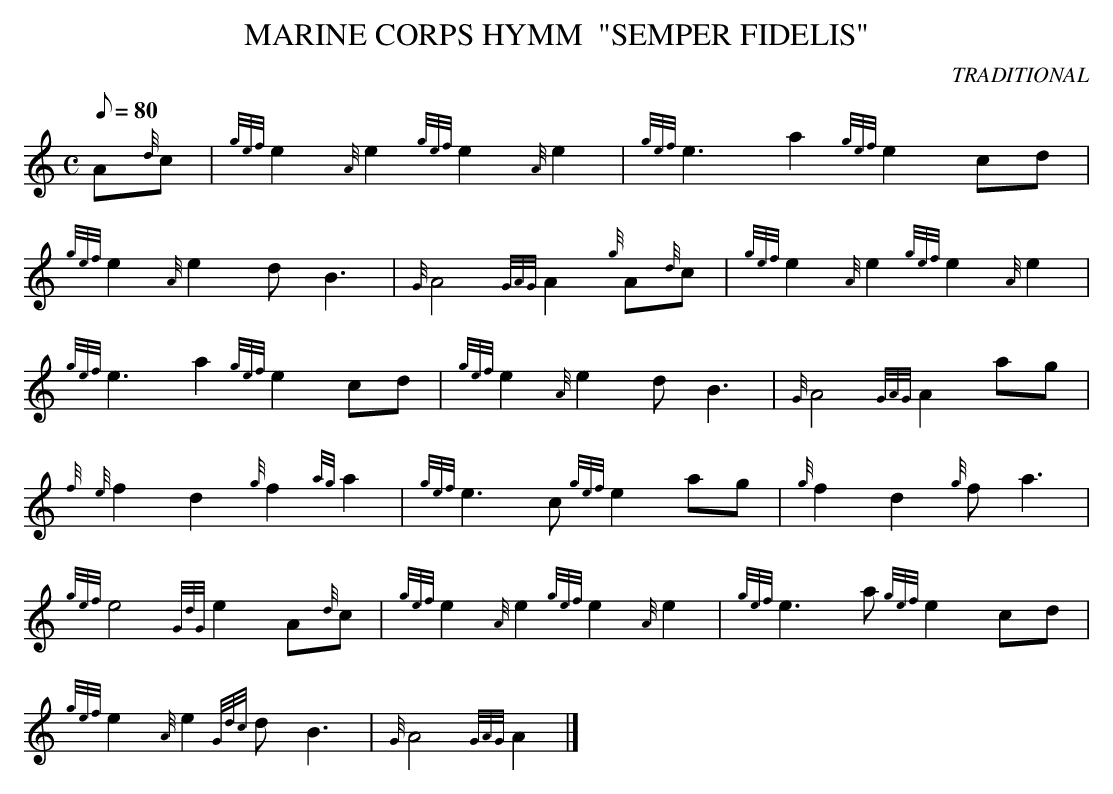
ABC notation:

X:1
T:MARINE CORPS HYMM  "SEMPER FIDELIS"
M:C
L:1/8
Q:80
C:TRADITIONAL
K:HP
A{d}c | \
{gef}e2{A}e2{gef}e2{A}e2 | \
{gef}e3a2{gef}e2cd |
{gef}e2{A}e2dB3 | \
{G}A4{GAG}A2{g}A{d}c | \
{gef}e2{A}e2{gef}e2{A}e2 |
{gef}e3a2{gef}e2cd | \
{gef}e2{A}e2dB3 | \
{G}A4{GAG}A2ag |
{f}{e}f2d2{g}f2{ag}a2 | \
{gef}e3c{gef}e2ag | \
{g}f2d2{g}fa3 |
{gef}e4{GdG}e2A{d}c | \
{gef}e2{A}e2{gef}e2{A}e2 | \
{gef}e3a{gef}e2cd |
{gef}e2{A}e2{Gdc}dB3 | \
{G}A4{GAG}A2|]
